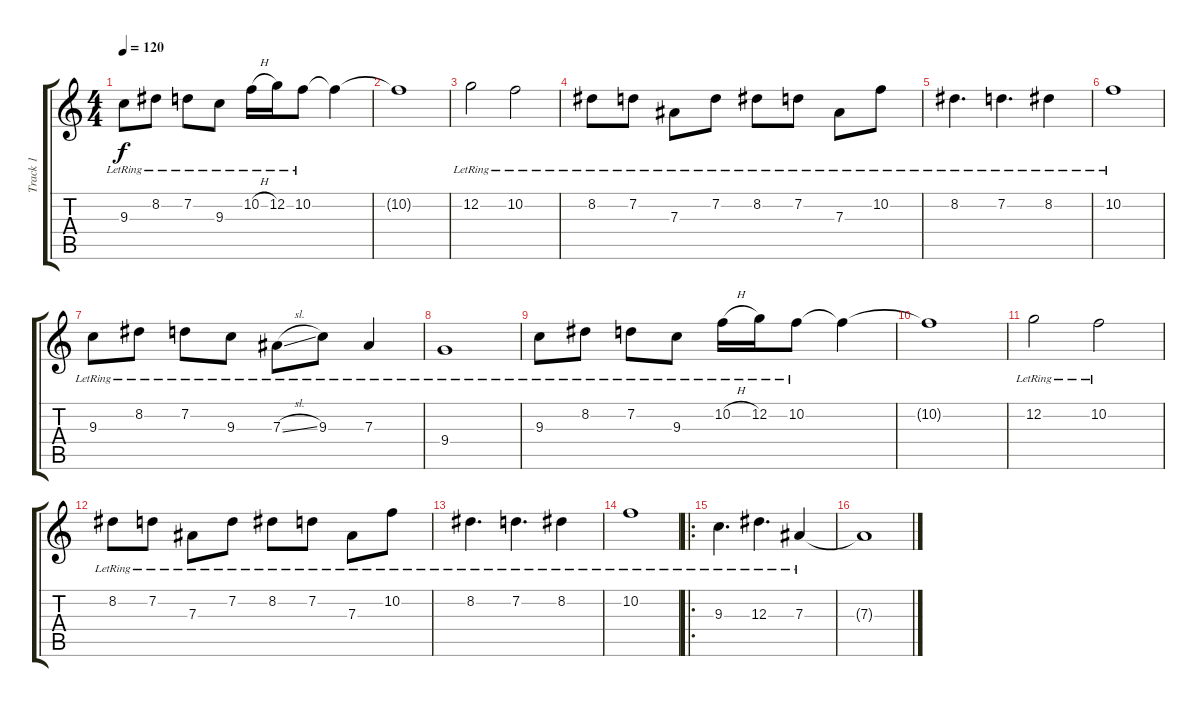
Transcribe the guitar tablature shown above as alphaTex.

\track ("Track 1" "Track 1") {instrument distortionguitar}
\staff {score tabs}
\tuning (C4 G3 Eb3 Bb2 F2 C2) {hide}
\ts (4 4)
\tempo 120
\clef g2
\ks c
9.3{lr}.8{dy f} 8.2{lr}.8 7.2{lr}.8 9.3{lr}.8 10.2{h lr}.16 12.2{lr}.16 10.2{lr}.8 10.2{t}.4 |
10.2{t}.1 |
12.2{lr}.2 10.2{lr}.2 |
8.2{lr}.8 7.2{lr}.8 7.3{lr}.8 7.2{lr}.8 8.2{lr}.8 7.2{lr}.8 7.3{lr}.8 10.2{lr}.8 |
8.2{lr}.4{d} 7.2{lr}.4{d} 8.2{lr}.4 |
10.2{lr}.1 |
9.3{lr}.8 8.2{lr}.8 7.2{lr}.8 9.3{lr}.8 7.3{sl lr}.8 9.3{lr}.8 7.3{lr}.4 |
9.4{lr}.1 |
9.3{lr}.8 8.2{lr}.8 7.2{lr}.8 9.3{lr}.8 10.2{h lr}.16 12.2{lr}.16 10.2{lr}.8 10.2{t}.4 |
10.2{t}.1 |
12.2{lr}.2 10.2{lr}.2 |
8.2{lr}.8 7.2{lr}.8 7.3{lr}.8 7.2{lr}.8 8.2{lr}.8 7.2{lr}.8 7.3{lr}.8 10.2{lr}.8 |
8.2{lr}.4{d} 7.2{lr}.4{d} 8.2{lr}.4 |
10.2{lr}.1 |
\ro
9.3{lr}.4{d} 12.3{lr}.4{d} 7.3{lr}.4 |
7.3{t}.1
